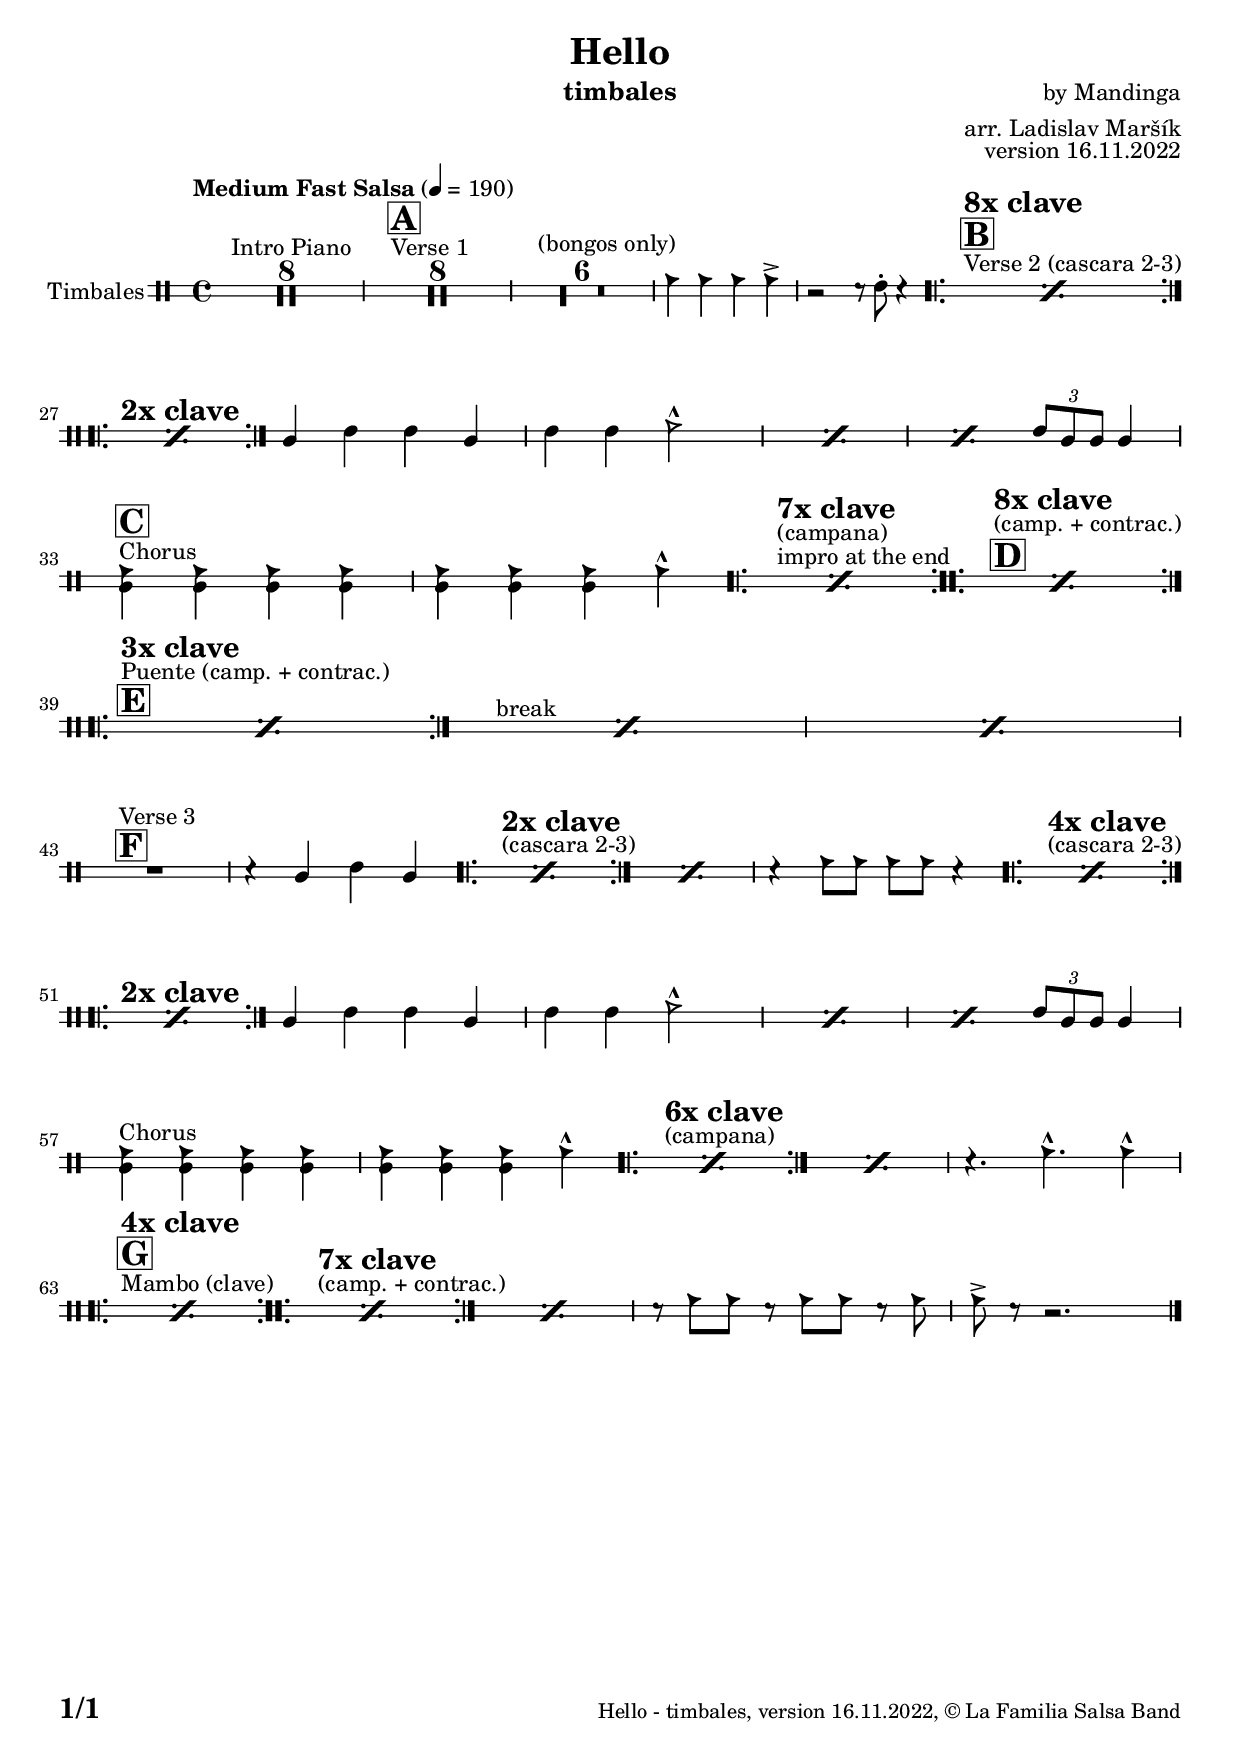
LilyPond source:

\version "2.22.2"

% Sheet revision 2022_09

\header {
  title = "Hello"
  instrument = "timbales"
  composer = "by Mandinga"
  arranger = "arr. Ladislav Maršík"
  opus = "version 16.11.2022"
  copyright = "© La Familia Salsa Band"
}

inst =
#(define-music-function
  (string)
  (string?)
  #{ <>^\markup \abs-fontsize #16 \bold \box #string #})

makePercent = #(define-music-function (note) (ly:music?)
                 (make-music 'PercentEvent 'length (ly:music-length note)))

#(define (test-stencil grob text)
   (let* ((orig (ly:grob-original grob))
          (siblings (ly:spanner-broken-into orig)) ; have we been split?
          (refp (ly:grob-system grob))
          (left-bound (ly:spanner-bound grob LEFT))
          (right-bound (ly:spanner-bound grob RIGHT))
          (elts-L (ly:grob-array->list (ly:grob-object left-bound 'elements)))
          (elts-R (ly:grob-array->list (ly:grob-object right-bound 'elements)))
          (break-alignment-L
           (filter
            (lambda (elt) (grob::has-interface elt 'break-alignment-interface))
            elts-L))
          (break-alignment-R
           (filter
            (lambda (elt) (grob::has-interface elt 'break-alignment-interface))
            elts-R))
          (break-alignment-L-ext (ly:grob-extent (car break-alignment-L) refp X))
          (break-alignment-R-ext (ly:grob-extent (car break-alignment-R) refp X))
          (num
           (markup text))
          (num
           (if (or (null? siblings)
                   (eq? grob (car siblings)))
               num
               (make-parenthesize-markup num)))
          (num (grob-interpret-markup grob num))
          (num-stil-ext-X (ly:stencil-extent num X))
          (num-stil-ext-Y (ly:stencil-extent num Y))
          (num (ly:stencil-aligned-to num X CENTER))
          (num
           (ly:stencil-translate-axis
            num
            (+ (interval-length break-alignment-L-ext)
               (* 0.5
                  (- (car break-alignment-R-ext)
                     (cdr break-alignment-L-ext))))
            X))
          (bracket-L
           (markup
            #:path
            0.1 ; line-thickness
            `((moveto 0.5 ,(* 0.5 (interval-length num-stil-ext-Y)))
              (lineto ,(* 0.5
                          (- (car break-alignment-R-ext)
                             (cdr break-alignment-L-ext)
                             (interval-length num-stil-ext-X)))
                      ,(* 0.5 (interval-length num-stil-ext-Y)))
              (closepath)
              (rlineto 0.0
                       ,(if (or (null? siblings) (eq? grob (car siblings)))
                            -1.0 0.0)))))
          (bracket-R
           (markup
            #:path
            0.1
            `((moveto ,(* 0.5
                          (- (car break-alignment-R-ext)
                             (cdr break-alignment-L-ext)
                             (interval-length num-stil-ext-X)))
                      ,(* 0.5 (interval-length num-stil-ext-Y)))
              (lineto 0.5
                      ,(* 0.5 (interval-length num-stil-ext-Y)))
              (closepath)
              (rlineto 0.0
                       ,(if (or (null? siblings) (eq? grob (last siblings)))
                            -1.0 0.0)))))
          (bracket-L (grob-interpret-markup grob bracket-L))
          (bracket-R (grob-interpret-markup grob bracket-R))
          (num (ly:stencil-combine-at-edge num X LEFT bracket-L 0.4))
          (num (ly:stencil-combine-at-edge num X RIGHT bracket-R 0.4)))
     num))

#(define-public (Measure_attached_spanner_engraver context)
   (let ((span '())
         (finished '())
         (event-start '())
         (event-stop '()))
     (make-engraver
      (listeners ((measure-counter-event engraver event)
                  (if (= START (ly:event-property event 'span-direction))
                      (set! event-start event)
                      (set! event-stop event))))
      ((process-music trans)
       (if (ly:stream-event? event-stop)
           (if (null? span)
               (ly:warning "You're trying to end a measure-attached spanner but you haven't started one.")
               (begin (set! finished span)
                 (ly:engraver-announce-end-grob trans finished event-start)
                 (set! span '())
                 (set! event-stop '()))))
       (if (ly:stream-event? event-start)
           (begin (set! span (ly:engraver-make-grob trans 'MeasureCounter event-start))
             (set! event-start '()))))
      ((stop-translation-timestep trans)
       (if (and (ly:spanner? span)
                (null? (ly:spanner-bound span LEFT))
                (moment<=? (ly:context-property context 'measurePosition) ZERO-MOMENT))
           (ly:spanner-set-bound! span LEFT
                                  (ly:context-property context 'currentCommandColumn)))
       (if (and (ly:spanner? finished)
                (moment<=? (ly:context-property context 'measurePosition) ZERO-MOMENT))
           (begin
            (if (null? (ly:spanner-bound finished RIGHT))
                (ly:spanner-set-bound! finished RIGHT
                                       (ly:context-property context 'currentCommandColumn)))
            (set! finished '())
            (set! event-start '())
            (set! event-stop '()))))
      ((finalize trans)
       (if (ly:spanner? finished)
           (begin
            (if (null? (ly:spanner-bound finished RIGHT))
                (set! (ly:spanner-bound finished RIGHT)
                      (ly:context-property context 'currentCommandColumn)))
            (set! finished '())))
       (if (ly:spanner? span)
           (begin
            (ly:warning "I think there's a dangling measure-attached spanner :-(")
            (ly:grob-suicide! span)
            (set! span '())))))))

\layout {
  \context {
    \Staff
    \consists #Measure_attached_spanner_engraver
    \override MeasureCounter.font-encoding = #'latin1
    \override MeasureCounter.font-size = 0
    \override MeasureCounter.outside-staff-padding = 2
    \override MeasureCounter.outside-staff-horizontal-padding = #0
  }
}

repeatBracket = #(define-music-function
                  (parser location N note)
                  (number? ly:music?)
                  #{
                    \override Staff.MeasureCounter.stencil =
                    #(lambda (grob) (test-stencil grob #{ #(string-append(number->string N) "x") #} ))
                    \startMeasureCount
                    \repeat volta #N { $note }
                    \stopMeasureCount
                  #}
                  )

Timbales = \new DrumVoice \drummode {
  \set Staff.instrumentName = \markup {
    \center-align { "Timbales" }
  }

  \time 4/4
  \tempo "Medium Fast Salsa" 4 = 190

  s1*0 ^\markup { "Intro Piano" }
  \set Score.skipBars = ##t R1*8
  s1*0 ^\markup { "Verse 1" }
  \inst "A"
  \set Score.skipBars = ##t R1*8
  s1*0 ^\markup { "(bongos only)" }
  \set Score.skipBars = ##t R1*6
  cb4 cb cb cb \accent |
  r2 r8 timh -. r4 | 
  
  s1*0 ^\markup { "Verse 2 (cascara 2-3)" }
  \inst "B"
  ^\markup { \bold { \fontsize #2 "8x clave" } }
  \repeat volta 8 {
    \makePercent s1*2
  }
  \break
  
  s1*0 ^\markup { \bold { \fontsize #2 "2x clave" } }
  \repeat volta 2 {
    \makePercent s1*2
  }
  timl4 timh timh timl |
  timh timh cb2 -^ |
  \makePercent s1 |
  \makePercent s2 \tuplet 3/2 { timh8 timl timl } timl4 | \break
  
  s1*0 ^\markup { "Chorus" }
  \inst "C"
  <timl cb>4   <timl cb>4   <timl cb>4   <timl cb>4 |
  <timl cb>4   <timl cb>4   <timl cb>4 cb -^
  
  s1*0 
  ^\markup { "impro at the end" }
  ^\markup { "(campana)" }
  ^\markup { \bold { \fontsize #2 "7x clave" } }
  \repeat volta 7 {
    \makePercent s1*2
  }
  s1*0 
  \inst "D"
  ^\markup { "(camp. + contrac.)" }
  ^\markup { \bold { \fontsize #2 "8x clave" } }
  \repeat volta 8 {
    \makePercent s1*2
  }
  \break
  
  \inst "E"
  ^\markup { "Puente (camp. + contrac.)" }
  ^\markup { \bold { \fontsize #2 "3x clave" } }
  \repeat volta 8 {
    \makePercent s1*2
  }
  s1*0 ^\markup { "break" }
  \makePercent s1  |
  \makePercent s1 | \break
  
  \inst "F"
  s1*0 ^\markup { "Verse 3" }
  
  R1 |
  r4 timl timh timl |
  s1*0 ^\markup { "(cascara 2-3)" }
  ^\markup { \bold { \fontsize #2 "2x clave" } }
  \repeat volta 2 {
    \makePercent s1*2
  }
  \makePercent s1 |
  r4 cb8 cb8 cb8 cb8 r4 | 
  s1*0 ^\markup { "(cascara 2-3)" }
  ^\markup { \bold { \fontsize #2 "4x clave" } }
  \repeat volta 4 {
    \makePercent s1*2
  } \break
  s1*0 ^\markup { \bold { \fontsize #2 "2x clave" } }
  \repeat volta 2 {
    \makePercent s1*2
  }
  timl4 timh timh timl |
  timh timh cb2 -^ |
  \makePercent s1 |
  \makePercent s2 \tuplet 3/2 { timh8 timl timl } timl4 | \break
  
  s1*0 ^\markup { "Chorus" }
  <timl cb>4   <timl cb>4   <timl cb>4   <timl cb>4 |
  <timl cb>4   <timl cb>4   <timl cb>4 cb -^
  
  s1*0 
  ^\markup { "(campana)" }
  ^\markup { \bold { \fontsize #2 "6x clave" } }
  \repeat volta 7 {
    \makePercent s1*2
  }
  \makePercent s1 |
  r4. cb4. -^ cb4 -^ | \break
  s1*0 ^\markup { "Mambo (clave)" }
  \inst "G"
  ^\markup { \bold { \fontsize #2 "4x clave" } }
  \repeat volta 4 {
    \makePercent s1*2
  }
  s1*0 ^\markup { "(camp. + contrac.)" }
  ^\markup { \bold { \fontsize #2 "7x clave" } }
  \repeat volta 4 {
    \makePercent s1*2
  }
  \makePercent s1 |
  r8 cb cb r cb cb r cb |
  cb \accent r r2. | 
  
  \label #'lastPage
  \bar "|."
}

\score {
  \compressMMRests \new StaffGroup <<
    \new DrumStaff \with {
      drumStyleTable = #timbales-style
      \override StaffSymbol.line-count = #2
      \override BarLine.bar-extent = #'(-1 . 1)
      \consists "Volta_engraver"
    }
    <<
      \Timbales
    >>
  >>
  \layout {
    \context {
      \Score
      \remove "Volta_engraver"
    }
  }
}

\paper {
  system-system-spacing =
  #'((basic-distance . 14)
     (minimum-distance . 10)
     (padding . 1)
     (stretchability . 60))
  between-system-padding = #2
  bottom-margin = 5\mm

  print-page-number = ##t
  print-first-page-number = ##t
  oddHeaderMarkup = \markup \fill-line { " " }
  evenHeaderMarkup = \markup \fill-line { " " }
  oddFooterMarkup = \markup {
    \fill-line {
      \bold \fontsize #2
      \on-the-fly #print-page-number-check-first
      \concat { \fromproperty #'page:page-number-string "/" \page-ref #'lastPage "0" "?" }

      \fontsize #-1
      \concat { \fromproperty #'header:title " - " \fromproperty #'header:instrument ", " \fromproperty #'header:opus ", " \fromproperty #'header:copyright }
    }
  }
  evenFooterMarkup = \markup {
    \fill-line {
      \fontsize #-1
      \concat { \fromproperty #'header:title " - " \fromproperty #'header:instrument ", " \fromproperty #'header:opus ", " \fromproperty #'header:copyright }

      \bold \fontsize #2
      \on-the-fly #print-page-number-check-first
      \concat { \fromproperty #'page:page-number-string "/" \page-ref #'lastPage "0" "?" }
    }
  }
}
